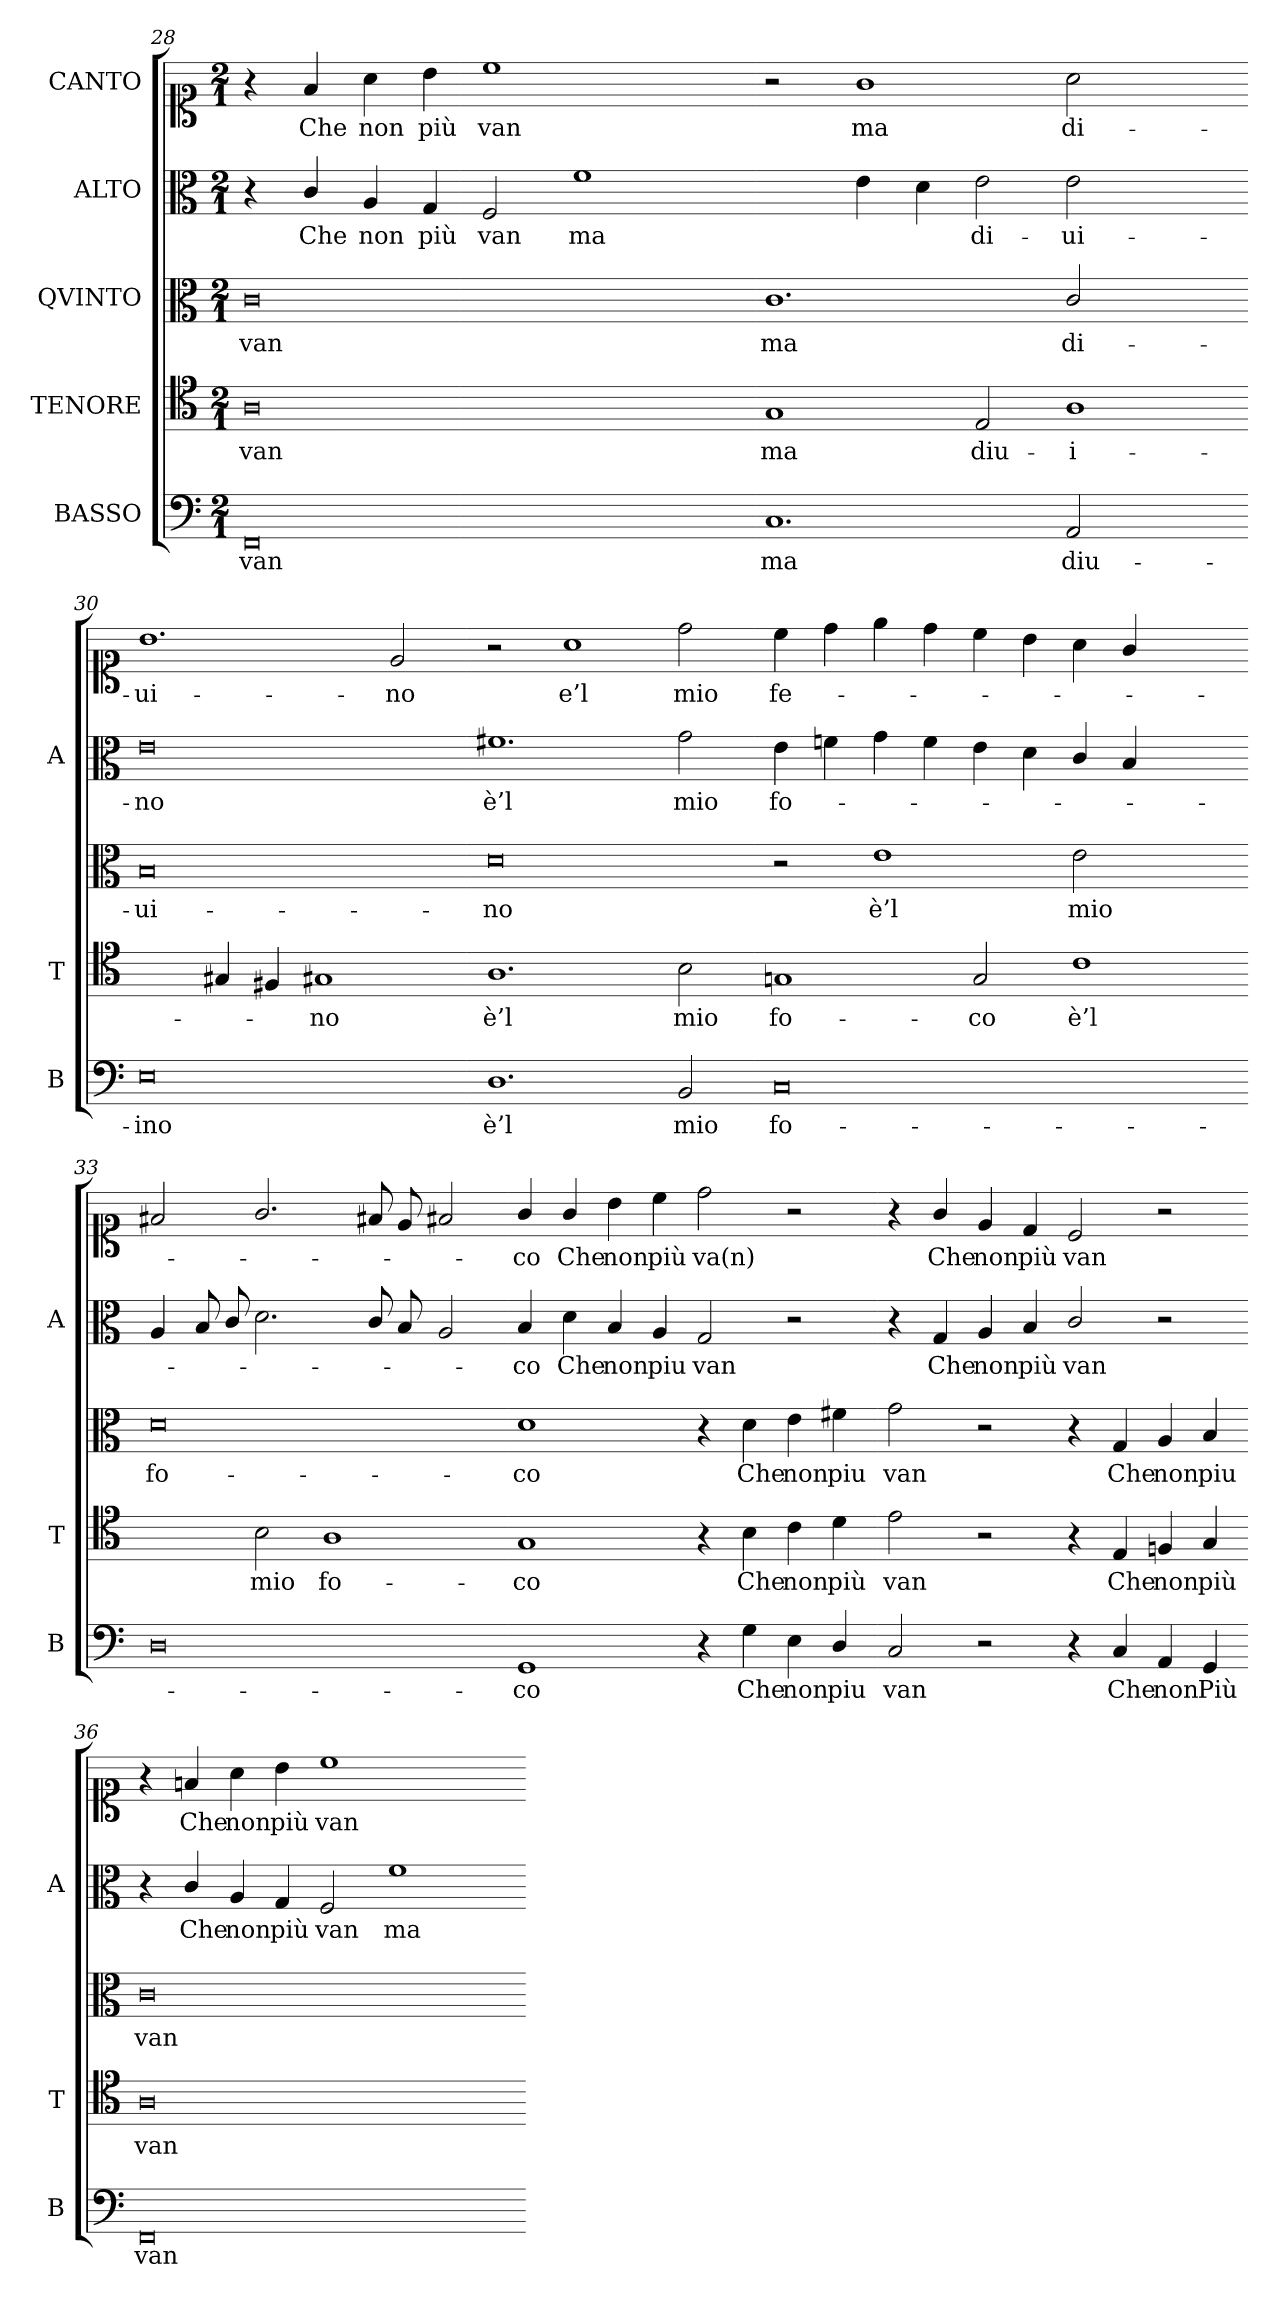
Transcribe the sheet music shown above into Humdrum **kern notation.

**kern	**text	**kern	**text	**kern	**text	**kern	**text	**kern	**text
*part5	*part5	*part4	*part4	*part3	*part3	*part2	*part2	*part1	*part1
*staff5	*staff5	*staff4	*staff4	*staff3	*staff3	*staff2	*staff2	*staff1	*staff1
*I"BASSO	*	*I"TENORE	*	*I"QVINTO	*	*I"ALTO	*	*I"CANTO	*
*I'B	*	*I'T	*	*	*	*I'A	*	*	*
*clefF4	*	*clefC4	*	*clefC3	*	*clefC3	*	*clefC1	*
*k[]	*	*k[]	*	*k[]	*	*k[]	*	*k[]	*
*G:mix	*	*G:mix	*	*G:mix	*	*G:mix	*	*G:mix	*
*M2/1	*	*M2/1	*	*M2/1	*	*M2/1	*	*M2/1	*
=28	=28	=28	=28	=28	=28	=28	=28	=28	=28
!	!	!	!LO:LY:i	!	!LO:LY:i	!	!	!	!
0FF	van	0A	van	0c	van	4r	.	4r	.
!	!	!	!	!	!	!	!	!	!LO:LY:i
.	.	.	.	.	.	4c/	Che	4f/	Che
!	!	!	!	!	!	!	!	!	!LO:LY:i
.	.	.	.	.	.	4A/	non	4a\	non
!	!	!	!	!	!	!	!	!	!LO:LY:i
.	.	.	.	.	.	4G/	più	4b\	più
!	!	!	!	!	!	!	!	!	!LO:LY:i
.	.	.	.	.	.	2F/	van	1cc	van
.	.	.	.	.	.	1f\	ma	.	.
2ryy	.	2ryy	.	2ryy	.	.	.	2ryy	.
=29-	=29-	=29-	=29-	=29-	=29-	=29-	=29-	=29-	=29-
1.C	ma	1G	ma	1.c	ma	2ryy	.	2r	.
.	.	.	.	.	.	4e\	.	1g	ma
.	.	.	.	.	.	4d\	.	.	.
.	.	2E/	diu-	.	.	2e\	di-	.	.
2AA/	diu-	1A\	-i-	2c/	di-	2e\	-ui-	2a\	di-
2ryy	.	.	.	2ryy	.	2ryy	.	2ryy	.
=30-	=30-	=30-	=30-	=30-	=30-	=30-	=30-	=30-	=30-
0E	-ino	2ryy	.	0B	-ui-	0e	-no	1.b	-ui-
.	.	4G#X/	.	.	.	.	.	.	.
.	.	4F#X/	.	.	.	.	.	.	.
.	.	1G#X	-no	.	.	.	.	.	.
.	.	.	.	.	.	.	.	2e/	-no
=31-	=31-	=31-	=31-	=31-	=31-	=31-	=31-	=31-	=31-
1.D	è’l	1.A	è’l	0d	-no	1.f#X	è’l	2r	.
.	.	.	.	.	.	.	.	1a	e’l
2BB/	mio	2B\	mio	.	.	2g\	mio	2dd\	mio
=32-	=32-	=32-	=32-	=32-	=32-	=32-	=32-	=32-	=32-
0C	fo-	1Gn	fo-	2r	.	4e\	fo-	4cc\	fe-
.	.	.	.	.	.	4fn\	.	4dd\	.
.	.	.	.	1e	è’l	4g\	.	4ee\	.
.	.	.	.	.	.	4f\	.	4dd\	.
.	.	2G/	-co	.	.	4e\	.	4cc\	.
.	.	.	.	.	.	4d\	.	4b\	.
.	.	1c\	è’l	2e\	mio	4c/	.	4a\	.
.	.	.	.	.	.	4B/	.	4g/	.
2ryy	.	.	.	2ryy	.	2ryy	.	2ryy	.
=33-	=33-	=33-	=33-	=33-	=33-	=33-	=33-	=33-	=33-
0D	.	2ryy	.	0d	fo-	4A/	.	2f#X/	.
.	.	.	.	.	.	8B/	.	.	.
.	.	.	.	.	.	8c/	.	.	.
.	.	2B\	mio	.	.	2.d\	.	2.g/	.
.	.	1A	fo-	.	.	.	.	.	.
.	.	.	.	.	.	8c/	.	8f#X/	.
.	.	.	.	.	.	8B/	.	8e/	.
.	.	.	.	.	.	2A/	.	2f#X/	.
=34-	=34-	=34-	=34-	=34-	=34-	=34-	=34-	=34-	=34-
1GG	-co	1G	-co	1d	-co	4B/	-co	4g/	-co
.	.	.	.	.	.	4d\	Che	4g/	Che
.	.	.	.	.	.	4B/	non	4b\	non
.	.	.	.	.	.	4A/	piu	4cc\	più
4r	.	4r	.	4r	.	2G/	van	2dd\	va(n)
4G\	Che	4B\	Che	4d\	Che	.	.	.	.
4E\	non	4c\	non	4e\	non	2r	.	2r	.
4D/	piu	4d\	più	4f#X\	piu	.	.	.	.
=35-	=35-	=35-	=35-	=35-	=35-	=35-	=35-	=35-	=35-
2C/	van	2e\	van	2g\	van	4r	.	4r	.
.	.	.	.	.	.	4G/	Che	4g/	Che
2r	.	2r	.	2r	.	4A/	non	4e/	non
.	.	.	.	.	.	4B/	più	4d/	più
4r	.	4r	.	4r	.	2c/	van	2c/	van
!	!	!	!LO:LY:i	!	!LO:LY:i	!	!	!	!
4C/	Che	4E/	Che	4G/	Che	.	.	.	.
!	!	!	!LO:LY:i	!	!LO:LY:i	!	!	!	!
4AA/	non	4Fn/	non	4A/	non	2r	.	2r	.
!	!	!	!LO:LY:i	!	!LO:LY:i	!	!	!	!
4GG/	Più	4G/	più	4B/	piu	.	.	.	.
=36-	=36-	=36-	=36-	=36-	=36-	=36-	=36-	=36-	=36-
!	!	!	!LO:LY:i	!	!LO:LY:i	!	!	!	!
0FF	van	0A	van	0c	van	4r	.	4r	.
!	!	!	!	!	!	!	!LO:LY:i	!	!LO:LY:i
.	.	.	.	.	.	4c/	Che	4fn/	Che
!	!	!	!	!	!	!	!LO:LY:i	!	!LO:LY:i
.	.	.	.	.	.	4A/	non	4a\	non
!	!	!	!	!	!	!	!LO:LY:i	!	!LO:LY:i
.	.	.	.	.	.	4G/	più	4b\	più
!	!	!	!	!	!	!	!LO:LY:i	!	!LO:LY:i
.	.	.	.	.	.	2F/	van	1cc	van
.	.	.	.	.	.	1f\	ma	.	.
2ryy	.	2ryy	.	2ryy	.	.	.	2ryy	.
=-	=-	=-	=-	=-	=-	=-	=-	=-	=-
*-	*-	*-	*-	*-	*-	*-	*-	*-	*-
